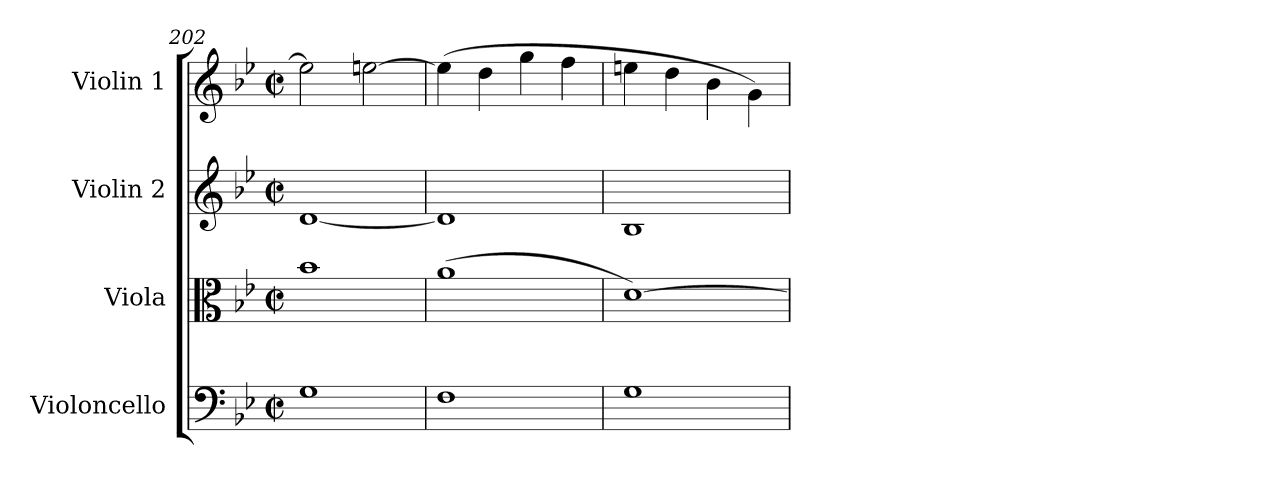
**kern	**kern	**kern	**kern
*part4	*part3	*part2	*part1
*staff4	*staff3	*staff2	*staff1
*I"Violoncello	*I"Viola	*I"Violin 2	*I"Violin 1
*I'Vc	*I'Vla	*I'Vln	*I'Vln
*clefF4	*clefC3	*clefG2	*clefG2
*k[b-e-]	*k[b-e-]	*k[b-e-]	*k[b-e-]
*M2/2	*M2/2	*M2/2	*M2/2
*met(c|)	*met(c|)	*met(c|)	*met(c|)
=202	=202	=202	=202
1G	1b-	[1d	2ee\]
.	.	.	[2een\
=203	=203	=203	=203
1F	(1a	1d]	(>4ee\]
.	.	.	4dd\
.	.	.	4gg\
.	.	.	4ff\
=204	=204	=204	=204
1G	[>1d)	1B-	4een\
.	.	.	4dd\
.	.	.	4b-\
.	.	.	4g\)
=	=	=	=
*-	*-	*-	*-
